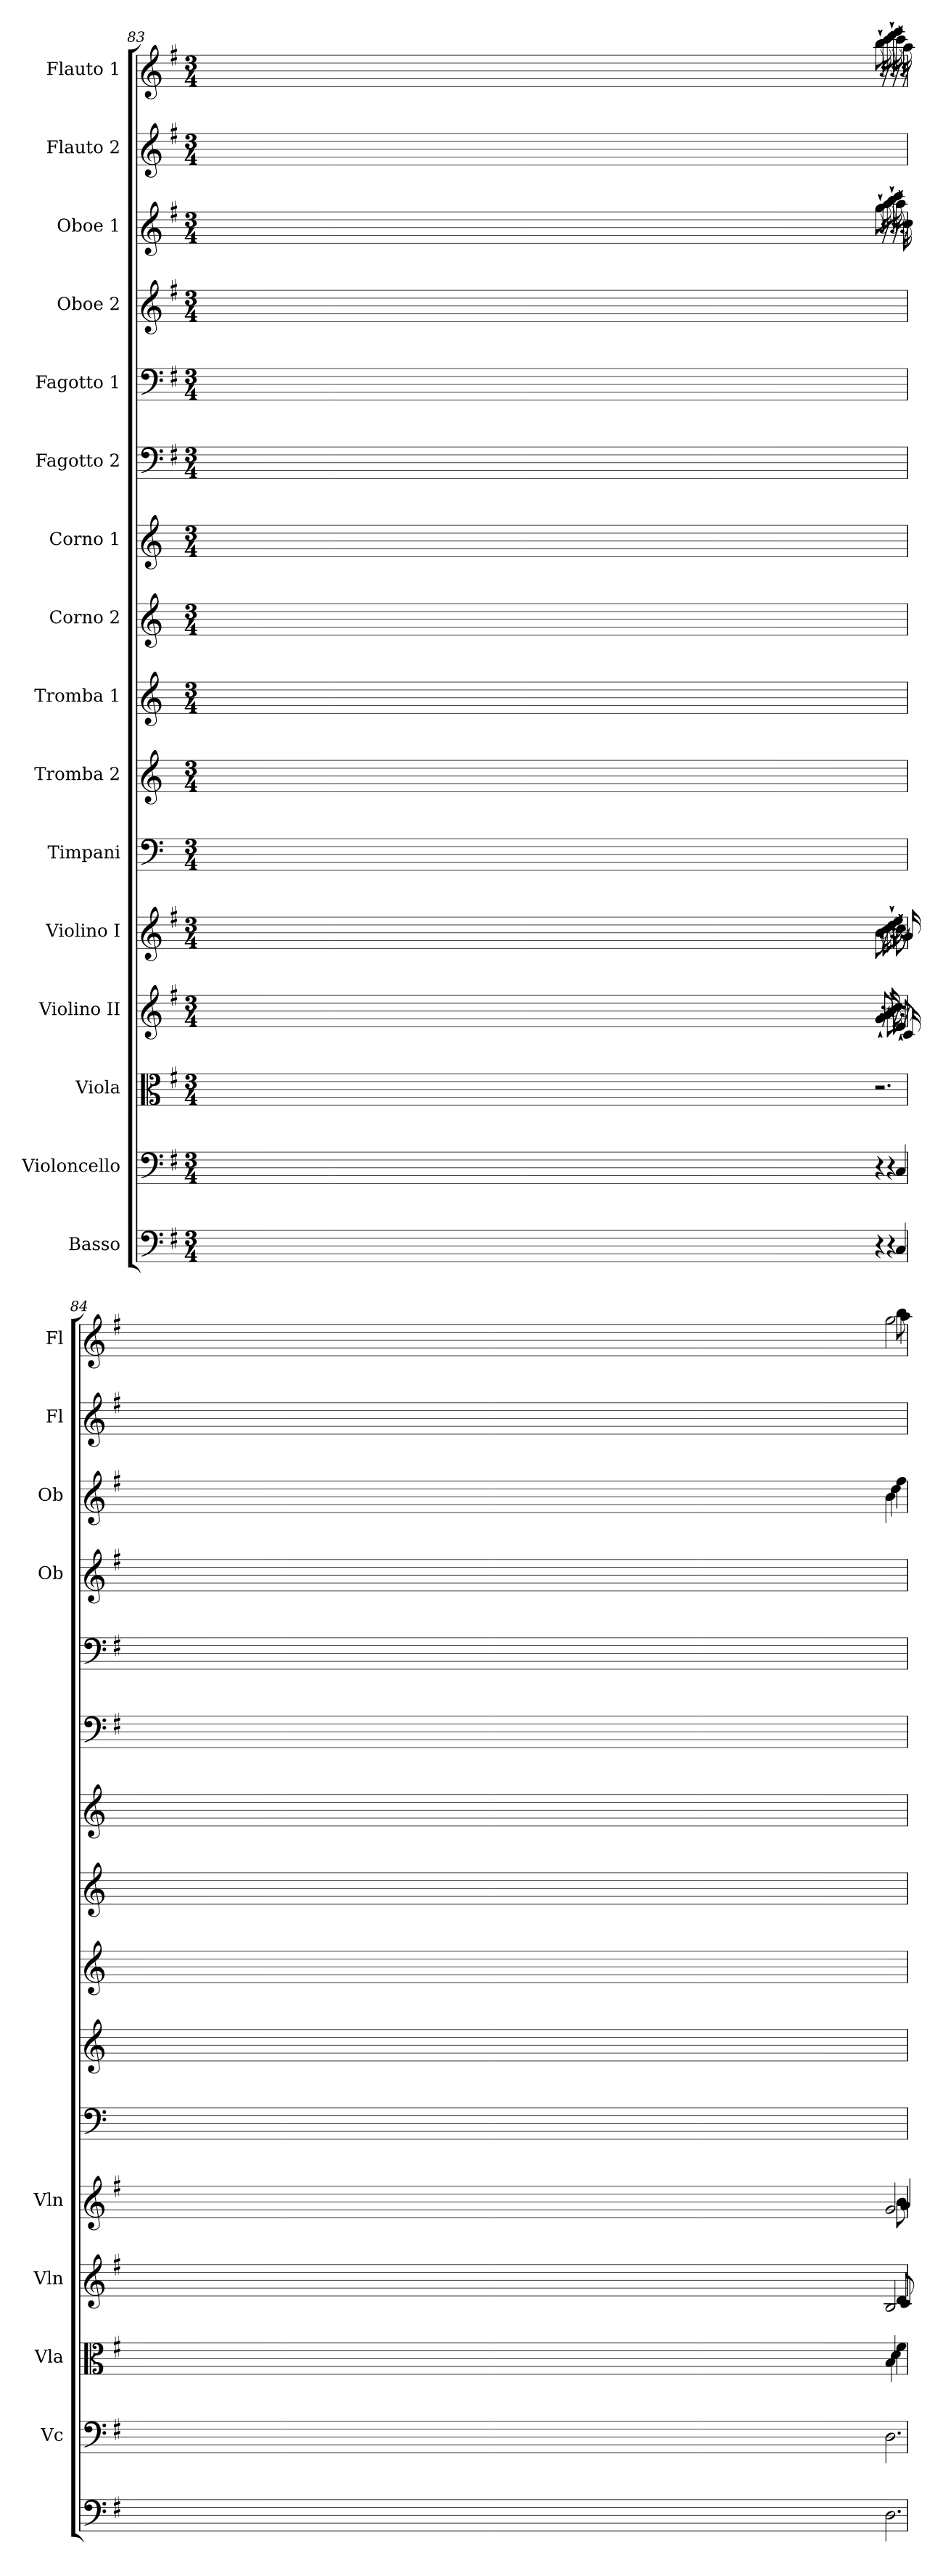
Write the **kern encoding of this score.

**kern	**kern	**kern	**kern	**kern	**kern	**kern	**kern	**kern	**kern	**kern	**kern	**kern	**kern	**kern	**kern
*part16	*part15	*part14	*part13	*part12	*part11	*part10	*part9	*part8	*part7	*part6	*part5	*part4	*part3	*part2	*part1
*staff16	*staff15	*staff14	*staff13	*staff12	*staff11	*staff10	*staff9	*staff8	*staff7	*staff6	*staff5	*staff4	*staff3	*staff2	*staff1
*I"Basso	*I"Violoncello	*I"Viola	*I"Violino II	*I"Violino I	*I"Timpani	*I"Tromba 2	*I"Tromba 1	*I"Corno 2	*I"Corno 1	*I"Fagotto 2	*I"Fagotto 1	*I"Oboe 2	*I"Oboe 1	*I"Flauto 2	*I"Flauto 1
*	*I'Vc	*I'Vla	*I'Vln	*I'Vln	*	*	*	*	*	*	*	*I'Ob	*I'Ob	*I'Fl	*I'Fl
*clefF4	*clefF4	*clefC3	*clefG2	*clefG2	*clefF4	*clefG2	*clefG2	*clefG2	*clefG2	*clefF4	*clefF4	*clefG2	*clefG2	*clefG2	*clefG2
*ITrd7c12	*	*	*	*	*	*ITrd1c2	*ITrd1c2	*ITrd3c5	*ITrd3c5	*	*	*	*	*	*
*k[f#]	*k[f#]	*k[f#]	*k[f#]	*k[f#]	*	*	*	*	*	*k[f#]	*k[f#]	*k[f#]	*k[f#]	*k[f#]	*k[f#]
*M3/4	*M3/4	*M3/4	*M3/4	*M3/4	*M3/4	*M3/4	*M3/4	*M3/4	*M3/4	*M3/4	*M3/4	*M3/4	*M3/4	*M3/4	*M3/4
=83	=83	=83	=83	=83	=83	=83	=83	=83	=83	=83	=83	=83	=83	=83	=83
1ryy	1ryy	1ryy	1ryy	1ryy	1ryy	1ryy	1ryy	1ryy	1ryy	1ryy	1ryy	1ryy	1ryy	1ryy	1ryy
1ryy	1ryy	1ryy	1ryy	1ryy	1ryy	1ryy	1ryy	1ryy	1ryy	1ryy	1ryy	1ryy	1ryy	1ryy	1ryy
1ryy	1ryy	1ryy	1ryy	1ryy	1ryy	1ryy	1ryy	1ryy	1ryy	1ryy	1ryy	1ryy	1ryy	1ryy	1ryy
1ryy	1ryy	1ryy	1ryy	1ryy	1ryy	1ryy	1ryy	1ryy	1ryy	1ryy	1ryy	1ryy	1ryy	1ryy	1ryy
1ryy	1ryy	1ryy	1ryy	1ryy	1ryy	1ryy	1ryy	1ryy	1ryy	1ryy	1ryy	1ryy	1ryy	1ryy	1ryy
1ryy	1ryy	1ryy	1ryy	1ryy	1ryy	1ryy	1ryy	1ryy	1ryy	1ryy	1ryy	1ryy	1ryy	1ryy	1ryy
1ryy	1ryy	1ryy	1ryy	1ryy	1ryy	1ryy	1ryy	1ryy	1ryy	1ryy	1ryy	1ryy	1ryy	1ryy	1ryy
1ryy	1ryy	1ryy	1ryy	1ryy	1ryy	1ryy	1ryy	1ryy	1ryy	1ryy	1ryy	1ryy	1ryy	1ryy	1ryy
1ryy	1ryy	1ryy	1ryy	1ryy	1ryy	1ryy	1ryy	1ryy	1ryy	1ryy	1ryy	1ryy	1ryy	1ryy	1ryy
1ryy	1ryy	1ryy	1ryy	1ryy	1ryy	1ryy	1ryy	1ryy	1ryy	1ryy	1ryy	1ryy	1ryy	1ryy	1ryy
1ryy	1ryy	1ryy	1ryy	1ryy	1ryy	1ryy	1ryy	1ryy	1ryy	1ryy	1ryy	1ryy	1ryy	1ryy	1ryy
1ryy	1ryy	1ryy	1ryy	1ryy	1ryy	1ryy	1ryy	1ryy	1ryy	1ryy	1ryy	1ryy	1ryy	1ryy	1ryy
1ryy	1ryy	1ryy	1ryy	1ryy	1ryy	1ryy	1ryy	1ryy	1ryy	1ryy	1ryy	1ryy	1ryy	1ryy	1ryy
1ryy	1ryy	1ryy	1ryy	1ryy	1ryy	1ryy	1ryy	1ryy	1ryy	1ryy	1ryy	1ryy	1ryy	1ryy	1ryy
1ryy	1ryy	1ryy	1ryy	1ryy	1ryy	1ryy	1ryy	1ryy	1ryy	1ryy	1ryy	1ryy	1ryy	1ryy	1ryy
1ryy	1ryy	1ryy	1ryy	1ryy	1ryy	1ryy	1ryy	1ryy	1ryy	1ryy	1ryy	1ryy	1ryy	1ryy	1ryy
1ryy	1ryy	1ryy	1ryy	1ryy	1ryy	1ryy	1ryy	1ryy	1ryy	1ryy	1ryy	1ryy	1ryy	1ryy	1ryy
1ryy	1ryy	1ryy	1ryy	1ryy	1ryy	1ryy	1ryy	1ryy	1ryy	1ryy	1ryy	1ryy	1ryy	1ryy	1ryy
1ryy	1ryy	1ryy	1ryy	1ryy	1ryy	1ryy	1ryy	1ryy	1ryy	1ryy	1ryy	1ryy	1ryy	1ryy	1ryy
1ryy	1ryy	1ryy	1ryy	1ryy	1ryy	1ryy	1ryy	1ryy	1ryy	1ryy	1ryy	1ryy	1ryy	1ryy	1ryy
1ryy	1ryy	1ryy	1ryy	1ryy	1ryy	1ryy	1ryy	1ryy	1ryy	1ryy	1ryy	1ryy	1ryy	1ryy	1ryy
1ryy	1ryy	1ryy	1ryy	1ryy	1ryy	1ryy	1ryy	1ryy	1ryy	1ryy	1ryy	1ryy	1ryy	1ryy	1ryy
1ryy	1ryy	1ryy	1ryy	1ryy	1ryy	1ryy	1ryy	1ryy	1ryy	1ryy	1ryy	1ryy	1ryy	1ryy	1ryy
1ryy	1ryy	1ryy	1ryy	1ryy	1ryy	1ryy	1ryy	1ryy	1ryy	1ryy	1ryy	1ryy	1ryy	1ryy	1ryy
1ryy	1ryy	1ryy	1ryy	1ryy	1ryy	1ryy	1ryy	1ryy	1ryy	1ryy	1ryy	1ryy	1ryy	1ryy	1ryy
1ryy	1ryy	1ryy	1ryy	1ryy	1ryy	1ryy	1ryy	1ryy	1ryy	1ryy	1ryy	1ryy	1ryy	1ryy	1ryy
1ryy	1ryy	1ryy	1ryy	1ryy	1ryy	1ryy	1ryy	1ryy	1ryy	1ryy	1ryy	1ryy	1ryy	1ryy	1ryy
1ryy	1ryy	1ryy	1ryy	1ryy	1ryy	1ryy	1ryy	1ryy	1ryy	1ryy	1ryy	1ryy	1ryy	1ryy	1ryy
1ryy	1ryy	1ryy	1ryy	1ryy	1ryy	1ryy	1ryy	1ryy	1ryy	1ryy	1ryy	1ryy	1ryy	1ryy	1ryy
1ryy	1ryy	1ryy	1ryy	1ryy	1ryy	1ryy	1ryy	1ryy	1ryy	1ryy	1ryy	1ryy	1ryy	1ryy	1ryy
1ryy	1ryy	1ryy	1ryy	1ryy	1ryy	1ryy	1ryy	1ryy	1ryy	1ryy	1ryy	1ryy	1ryy	1ryy	1ryy
1ryy	1ryy	1ryy	1ryy	1ryy	1ryy	1ryy	1ryy	1ryy	1ryy	1ryy	1ryy	1ryy	1ryy	1ryy	1ryy
1ryy	1ryy	1ryy	1ryy	1ryy	1ryy	1ryy	1ryy	1ryy	1ryy	1ryy	1ryy	1ryy	1ryy	1ryy	1ryy
1ryy	1ryy	1ryy	1ryy	1ryy	1ryy	1ryy	1ryy	1ryy	1ryy	1ryy	1ryy	1ryy	1ryy	1ryy	1ryy
1ryy	1ryy	1ryy	1ryy	1ryy	1ryy	1ryy	1ryy	1ryy	1ryy	1ryy	1ryy	1ryy	1ryy	1ryy	1ryy
1ryy	1ryy	1ryy	1ryy	1ryy	1ryy	1ryy	1ryy	1ryy	1ryy	1ryy	1ryy	1ryy	1ryy	1ryy	1ryy
1ryy	1ryy	1ryy	1ryy	1ryy	1ryy	1ryy	1ryy	1ryy	1ryy	1ryy	1ryy	1ryy	1ryy	1ryy	1ryy
1ryy	1ryy	1ryy	1ryy	1ryy	1ryy	1ryy	1ryy	1ryy	1ryy	1ryy	1ryy	1ryy	1ryy	1ryy	1ryy
1ryy	1ryy	1ryy	1ryy	1ryy	1ryy	1ryy	1ryy	1ryy	1ryy	1ryy	1ryy	1ryy	1ryy	1ryy	1ryy
1ryy	1ryy	1ryy	1ryy	1ryy	1ryy	1ryy	1ryy	1ryy	1ryy	1ryy	1ryy	1ryy	1ryy	1ryy	1ryy
1ryy	1ryy	1ryy	1ryy	1ryy	1ryy	1ryy	1ryy	1ryy	1ryy	1ryy	1ryy	1ryy	1ryy	1ryy	1ryy
1ryy	1ryy	1ryy	1ryy	1ryy	1ryy	1ryy	1ryy	1ryy	1ryy	1ryy	1ryy	1ryy	1ryy	1ryy	1ryy
1ryy	1ryy	1ryy	1ryy	1ryy	1ryy	1ryy	1ryy	1ryy	1ryy	1ryy	1ryy	1ryy	1ryy	1ryy	1ryy
1ryy	1ryy	1ryy	1ryy	1ryy	1ryy	1ryy	1ryy	1ryy	1ryy	1ryy	1ryy	1ryy	1ryy	1ryy	1ryy
1ryy	1ryy	1ryy	1ryy	1ryy	1ryy	1ryy	1ryy	1ryy	1ryy	1ryy	1ryy	1ryy	1ryy	1ryy	1ryy
1ryy	1ryy	1ryy	1ryy	1ryy	1ryy	1ryy	1ryy	1ryy	1ryy	1ryy	1ryy	1ryy	1ryy	1ryy	1ryy
1ryy	1ryy	1ryy	1ryy	1ryy	1ryy	1ryy	1ryy	1ryy	1ryy	1ryy	1ryy	1ryy	1ryy	1ryy	1ryy
1ryy	1ryy	1ryy	1ryy	1ryy	1ryy	1ryy	1ryy	1ryy	1ryy	1ryy	1ryy	1ryy	1ryy	1ryy	1ryy
1ryy	1ryy	1ryy	1ryy	1ryy	1ryy	1ryy	1ryy	1ryy	1ryy	1ryy	1ryy	1ryy	1ryy	1ryy	1ryy
1ryy	1ryy	1ryy	1ryy	1ryy	1ryy	1ryy	1ryy	1ryy	1ryy	1ryy	1ryy	1ryy	1ryy	1ryy	1ryy
1ryy	1ryy	1ryy	1ryy	1ryy	1ryy	1ryy	1ryy	1ryy	1ryy	1ryy	1ryy	1ryy	1ryy	1ryy	1ryy
1ryy	1ryy	1ryy	1ryy	1ryy	1ryy	1ryy	1ryy	1ryy	1ryy	1ryy	1ryy	1ryy	1ryy	1ryy	1ryy
1ryy	1ryy	1ryy	1ryy	1ryy	1ryy	1ryy	1ryy	1ryy	1ryy	1ryy	1ryy	1ryy	1ryy	1ryy	1ryy
1ryy	1ryy	1ryy	1ryy	1ryy	1ryy	1ryy	1ryy	1ryy	1ryy	1ryy	1ryy	1ryy	1ryy	1ryy	1ryy
1ryy	1ryy	1ryy	1ryy	1ryy	1ryy	1ryy	1ryy	1ryy	1ryy	1ryy	1ryy	1ryy	1ryy	1ryy	1ryy
1ryy	1ryy	1ryy	1ryy	1ryy	1ryy	1ryy	1ryy	1ryy	1ryy	1ryy	1ryy	1ryy	1ryy	1ryy	1ryy
1ryy	1ryy	1ryy	1ryy	1ryy	1ryy	1ryy	1ryy	1ryy	1ryy	1ryy	1ryy	1ryy	1ryy	1ryy	1ryy
1ryy	1ryy	1ryy	1ryy	1ryy	1ryy	1ryy	1ryy	1ryy	1ryy	1ryy	1ryy	1ryy	1ryy	1ryy	1ryy
1ryy	1ryy	1ryy	1ryy	1ryy	1ryy	1ryy	1ryy	1ryy	1ryy	1ryy	1ryy	1ryy	1ryy	1ryy	1ryy
4ryy	4ryy	4ryy	4ryy	4ryy	4ryy	4ryy	4ryy	4ryy	4ryy	4ryy	4ryy	4ryy	4ryy	4ryy	4ryy
16ryy	16ryy	16ryy	16ryy	16ryy	16ryy	16ryy	16ryy	16ryy	16ryy	16ryy	16ryy	16ryy	16ryy	16ryy	16ryy
4r	4r	2.r	8g`	8b	2.ryy	2.ryy	2.ryy	2.ryy	2.ryy	2.ryy	2.ryy	2.ryy	8gg`	2.ryy	8bb`
.	.	.	16r	16r	.	.	.	.	.	.	.	.	16r	.	16r
.	.	.	16a	16cc	.	.	.	.	.	.	.	.	16aa	.	16ccc
4r	4r	.	8b`	8dd`	.	.	.	.	.	.	.	.	8bb`	.	8ddd`
.	.	.	16r	16r	.	.	.	.	.	.	.	.	16r	.	16r
.	.	.	16cc	16ee	.	.	.	.	.	.	.	.	16ccc	.	16eee
4CC	4C	.	8e`	8cc`	.	.	.	.	.	.	.	.	8aa`	.	8ccc`
.	.	.	16r	16r	.	.	.	.	.	.	.	.	16r	.	16r
.	.	.	16c	16a	.	.	.	.	.	.	.	.	16cc	.	16aa
=84	=84	=84	=84	=84	=84	=84	=84	=84	=84	=84	=84	=84	=84	=84	=84
1ryy	1ryy	1ryy	1ryy	1ryy	1ryy	1ryy	1ryy	1ryy	1ryy	1ryy	1ryy	1ryy	1ryy	1ryy	1ryy
1ryy	1ryy	1ryy	1ryy	1ryy	1ryy	1ryy	1ryy	1ryy	1ryy	1ryy	1ryy	1ryy	1ryy	1ryy	1ryy
1ryy	1ryy	1ryy	1ryy	1ryy	1ryy	1ryy	1ryy	1ryy	1ryy	1ryy	1ryy	1ryy	1ryy	1ryy	1ryy
1ryy	1ryy	1ryy	1ryy	1ryy	1ryy	1ryy	1ryy	1ryy	1ryy	1ryy	1ryy	1ryy	1ryy	1ryy	1ryy
1ryy	1ryy	1ryy	1ryy	1ryy	1ryy	1ryy	1ryy	1ryy	1ryy	1ryy	1ryy	1ryy	1ryy	1ryy	1ryy
1ryy	1ryy	1ryy	1ryy	1ryy	1ryy	1ryy	1ryy	1ryy	1ryy	1ryy	1ryy	1ryy	1ryy	1ryy	1ryy
1ryy	1ryy	1ryy	1ryy	1ryy	1ryy	1ryy	1ryy	1ryy	1ryy	1ryy	1ryy	1ryy	1ryy	1ryy	1ryy
1ryy	1ryy	1ryy	1ryy	1ryy	1ryy	1ryy	1ryy	1ryy	1ryy	1ryy	1ryy	1ryy	1ryy	1ryy	1ryy
1ryy	1ryy	1ryy	1ryy	1ryy	1ryy	1ryy	1ryy	1ryy	1ryy	1ryy	1ryy	1ryy	1ryy	1ryy	1ryy
1ryy	1ryy	1ryy	1ryy	1ryy	1ryy	1ryy	1ryy	1ryy	1ryy	1ryy	1ryy	1ryy	1ryy	1ryy	1ryy
1ryy	1ryy	1ryy	1ryy	1ryy	1ryy	1ryy	1ryy	1ryy	1ryy	1ryy	1ryy	1ryy	1ryy	1ryy	1ryy
1ryy	1ryy	1ryy	1ryy	1ryy	1ryy	1ryy	1ryy	1ryy	1ryy	1ryy	1ryy	1ryy	1ryy	1ryy	1ryy
1ryy	1ryy	1ryy	1ryy	1ryy	1ryy	1ryy	1ryy	1ryy	1ryy	1ryy	1ryy	1ryy	1ryy	1ryy	1ryy
1ryy	1ryy	1ryy	1ryy	1ryy	1ryy	1ryy	1ryy	1ryy	1ryy	1ryy	1ryy	1ryy	1ryy	1ryy	1ryy
1ryy	1ryy	1ryy	1ryy	1ryy	1ryy	1ryy	1ryy	1ryy	1ryy	1ryy	1ryy	1ryy	1ryy	1ryy	1ryy
1ryy	1ryy	1ryy	1ryy	1ryy	1ryy	1ryy	1ryy	1ryy	1ryy	1ryy	1ryy	1ryy	1ryy	1ryy	1ryy
1ryy	1ryy	1ryy	1ryy	1ryy	1ryy	1ryy	1ryy	1ryy	1ryy	1ryy	1ryy	1ryy	1ryy	1ryy	1ryy
1ryy	1ryy	1ryy	1ryy	1ryy	1ryy	1ryy	1ryy	1ryy	1ryy	1ryy	1ryy	1ryy	1ryy	1ryy	1ryy
1ryy	1ryy	1ryy	1ryy	1ryy	1ryy	1ryy	1ryy	1ryy	1ryy	1ryy	1ryy	1ryy	1ryy	1ryy	1ryy
1ryy	1ryy	1ryy	1ryy	1ryy	1ryy	1ryy	1ryy	1ryy	1ryy	1ryy	1ryy	1ryy	1ryy	1ryy	1ryy
1ryy	1ryy	1ryy	1ryy	1ryy	1ryy	1ryy	1ryy	1ryy	1ryy	1ryy	1ryy	1ryy	1ryy	1ryy	1ryy
1ryy	1ryy	1ryy	1ryy	1ryy	1ryy	1ryy	1ryy	1ryy	1ryy	1ryy	1ryy	1ryy	1ryy	1ryy	1ryy
1ryy	1ryy	1ryy	1ryy	1ryy	1ryy	1ryy	1ryy	1ryy	1ryy	1ryy	1ryy	1ryy	1ryy	1ryy	1ryy
1ryy	1ryy	1ryy	1ryy	1ryy	1ryy	1ryy	1ryy	1ryy	1ryy	1ryy	1ryy	1ryy	1ryy	1ryy	1ryy
1ryy	1ryy	1ryy	1ryy	1ryy	1ryy	1ryy	1ryy	1ryy	1ryy	1ryy	1ryy	1ryy	1ryy	1ryy	1ryy
1ryy	1ryy	1ryy	1ryy	1ryy	1ryy	1ryy	1ryy	1ryy	1ryy	1ryy	1ryy	1ryy	1ryy	1ryy	1ryy
1ryy	1ryy	1ryy	1ryy	1ryy	1ryy	1ryy	1ryy	1ryy	1ryy	1ryy	1ryy	1ryy	1ryy	1ryy	1ryy
1ryy	1ryy	1ryy	1ryy	1ryy	1ryy	1ryy	1ryy	1ryy	1ryy	1ryy	1ryy	1ryy	1ryy	1ryy	1ryy
1ryy	1ryy	1ryy	1ryy	1ryy	1ryy	1ryy	1ryy	1ryy	1ryy	1ryy	1ryy	1ryy	1ryy	1ryy	1ryy
1ryy	1ryy	1ryy	1ryy	1ryy	1ryy	1ryy	1ryy	1ryy	1ryy	1ryy	1ryy	1ryy	1ryy	1ryy	1ryy
1ryy	1ryy	1ryy	1ryy	1ryy	1ryy	1ryy	1ryy	1ryy	1ryy	1ryy	1ryy	1ryy	1ryy	1ryy	1ryy
1ryy	1ryy	1ryy	1ryy	1ryy	1ryy	1ryy	1ryy	1ryy	1ryy	1ryy	1ryy	1ryy	1ryy	1ryy	1ryy
1ryy	1ryy	1ryy	1ryy	1ryy	1ryy	1ryy	1ryy	1ryy	1ryy	1ryy	1ryy	1ryy	1ryy	1ryy	1ryy
1ryy	1ryy	1ryy	1ryy	1ryy	1ryy	1ryy	1ryy	1ryy	1ryy	1ryy	1ryy	1ryy	1ryy	1ryy	1ryy
1ryy	1ryy	1ryy	1ryy	1ryy	1ryy	1ryy	1ryy	1ryy	1ryy	1ryy	1ryy	1ryy	1ryy	1ryy	1ryy
1ryy	1ryy	1ryy	1ryy	1ryy	1ryy	1ryy	1ryy	1ryy	1ryy	1ryy	1ryy	1ryy	1ryy	1ryy	1ryy
1ryy	1ryy	1ryy	1ryy	1ryy	1ryy	1ryy	1ryy	1ryy	1ryy	1ryy	1ryy	1ryy	1ryy	1ryy	1ryy
1ryy	1ryy	1ryy	1ryy	1ryy	1ryy	1ryy	1ryy	1ryy	1ryy	1ryy	1ryy	1ryy	1ryy	1ryy	1ryy
1ryy	1ryy	1ryy	1ryy	1ryy	1ryy	1ryy	1ryy	1ryy	1ryy	1ryy	1ryy	1ryy	1ryy	1ryy	1ryy
1ryy	1ryy	1ryy	1ryy	1ryy	1ryy	1ryy	1ryy	1ryy	1ryy	1ryy	1ryy	1ryy	1ryy	1ryy	1ryy
1ryy	1ryy	1ryy	1ryy	1ryy	1ryy	1ryy	1ryy	1ryy	1ryy	1ryy	1ryy	1ryy	1ryy	1ryy	1ryy
1ryy	1ryy	1ryy	1ryy	1ryy	1ryy	1ryy	1ryy	1ryy	1ryy	1ryy	1ryy	1ryy	1ryy	1ryy	1ryy
1ryy	1ryy	1ryy	1ryy	1ryy	1ryy	1ryy	1ryy	1ryy	1ryy	1ryy	1ryy	1ryy	1ryy	1ryy	1ryy
1ryy	1ryy	1ryy	1ryy	1ryy	1ryy	1ryy	1ryy	1ryy	1ryy	1ryy	1ryy	1ryy	1ryy	1ryy	1ryy
1ryy	1ryy	1ryy	1ryy	1ryy	1ryy	1ryy	1ryy	1ryy	1ryy	1ryy	1ryy	1ryy	1ryy	1ryy	1ryy
1ryy	1ryy	1ryy	1ryy	1ryy	1ryy	1ryy	1ryy	1ryy	1ryy	1ryy	1ryy	1ryy	1ryy	1ryy	1ryy
1ryy	1ryy	1ryy	1ryy	1ryy	1ryy	1ryy	1ryy	1ryy	1ryy	1ryy	1ryy	1ryy	1ryy	1ryy	1ryy
1ryy	1ryy	1ryy	1ryy	1ryy	1ryy	1ryy	1ryy	1ryy	1ryy	1ryy	1ryy	1ryy	1ryy	1ryy	1ryy
1ryy	1ryy	1ryy	1ryy	1ryy	1ryy	1ryy	1ryy	1ryy	1ryy	1ryy	1ryy	1ryy	1ryy	1ryy	1ryy
1ryy	1ryy	1ryy	1ryy	1ryy	1ryy	1ryy	1ryy	1ryy	1ryy	1ryy	1ryy	1ryy	1ryy	1ryy	1ryy
1ryy	1ryy	1ryy	1ryy	1ryy	1ryy	1ryy	1ryy	1ryy	1ryy	1ryy	1ryy	1ryy	1ryy	1ryy	1ryy
1ryy	1ryy	1ryy	1ryy	1ryy	1ryy	1ryy	1ryy	1ryy	1ryy	1ryy	1ryy	1ryy	1ryy	1ryy	1ryy
1ryy	1ryy	1ryy	1ryy	1ryy	1ryy	1ryy	1ryy	1ryy	1ryy	1ryy	1ryy	1ryy	1ryy	1ryy	1ryy
1ryy	1ryy	1ryy	1ryy	1ryy	1ryy	1ryy	1ryy	1ryy	1ryy	1ryy	1ryy	1ryy	1ryy	1ryy	1ryy
1ryy	1ryy	1ryy	1ryy	1ryy	1ryy	1ryy	1ryy	1ryy	1ryy	1ryy	1ryy	1ryy	1ryy	1ryy	1ryy
1ryy	1ryy	1ryy	1ryy	1ryy	1ryy	1ryy	1ryy	1ryy	1ryy	1ryy	1ryy	1ryy	1ryy	1ryy	1ryy
1ryy	1ryy	1ryy	1ryy	1ryy	1ryy	1ryy	1ryy	1ryy	1ryy	1ryy	1ryy	1ryy	1ryy	1ryy	1ryy
1ryy	1ryy	1ryy	1ryy	1ryy	1ryy	1ryy	1ryy	1ryy	1ryy	1ryy	1ryy	1ryy	1ryy	1ryy	1ryy
1ryy	1ryy	1ryy	1ryy	1ryy	1ryy	1ryy	1ryy	1ryy	1ryy	1ryy	1ryy	1ryy	1ryy	1ryy	1ryy
1ryy	1ryy	1ryy	1ryy	1ryy	1ryy	1ryy	1ryy	1ryy	1ryy	1ryy	1ryy	1ryy	1ryy	1ryy	1ryy
16ryy	16ryy	16ryy	16ryy	16ryy	16ryy	16ryy	16ryy	16ryy	16ryy	16ryy	16ryy	16ryy	16ryy	16ryy	16ryy
2.DD	2.D	4B	2B	2g	2.ryy	2.ryy	2.ryy	2.ryy	2.ryy	2.ryy	2.ryy	2.ryy	4b	2.ryy	2gg
.	.	4d	.	.	.	.	.	.	.	.	.	.	4dd	.	.
.	.	4f#	8d	8b	.	.	.	.	.	.	.	.	4ff#	.	8bb
.	.	.	4c	4a	.	.	.	.	.	.	.	.	.	.	4aa
8ryy	8ryy	8ryy	.	.	8ryy	8ryy	8ryy	8ryy	8ryy	8ryy	8ryy	8ryy	8ryy	8ryy	.
=	=	=	=	=	=	=	=	=	=	=	=	=	=	=	=
*-	*-	*-	*-	*-	*-	*-	*-	*-	*-	*-	*-	*-	*-	*-	*-
